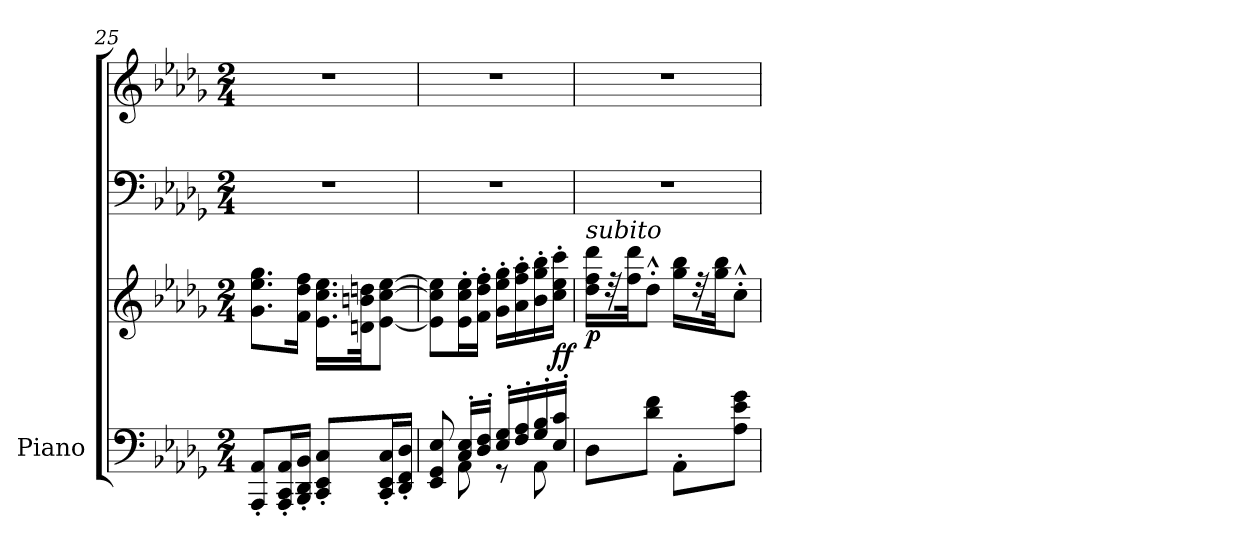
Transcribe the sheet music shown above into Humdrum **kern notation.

**kern	**kern	**kern	**kern	**dynam
*part1	*part1	*part1	*part1	*part1
*staff4	*staff3	*staff2	*staff1	*staff1/2/3/4
*I"Piano	*	*	*	*
*I'Pno.	*	*	*	*
*clefF4	*clefG2	*clefF4	*clefG2	*
*k[b-e-a-d-g-]	*k[b-e-a-d-g-]	*k[b-e-a-d-g-]	*k[b-e-a-d-g-]	*
*M2/4	*M2/4	*M2/4	*M2/4	*
*MM60	*MM60	*MM60	*MM60	*
=25	=25	=25	=25	=25
8AAA-/' 8AA-/'L	8.g-\ 8.ee-\ 8.gg-\L	2r	2r	.
16AAA-/' 16CC/' 16AA-/'L	.	.	.	.
16BBB-/' 16DD-/' 16BB-/'JJ	16f\ 16dd-\ 16ff\Jk	.	.	.
8CC/' 8EE-/' 8C/'L	16.e-\ 16.cc\ 16.ee-\LL	.	.	.
.	32dn\ 32bn\ 32ddn\JK	.	.	.
16CC/' 16EE-/' 16C/'L	[8e-\ [8cc\ [8ee-\J	.	.	.
16DD-/' 16FF/' 16D-/'JJ	.	.	.	.
=26	=26	=26	=26	=26
*^	*	*	*	*
8EE-/ 8GG-/ 8E-/	8ryy	8e-\] 8cc\] 8ee-\]L	2r	2r	.
16C/' 16E-/'LL	8AA-\	16e-\' 16cc\' 16ee-\'L	.	.	.
16D-/' 16F/'JJ	.	16f\' 16dd-\' 16ff\'JJ	.	.	.
16E-/' 16G-/'LL	8r	16g-\' 16ee-\' 16gg-\'LL	.	.	.
16F/' 16A-/'	.	16a-\' 16ff\' 16aa-\'	.	.	.
16G-/' 16B-/'	8AA-\	16b-\' 16gg-\' 16bb-\'	.	.	.
!	!	!	!	!	!LO:DY:b=3
16E-/' 16c/'JJ	.	16cc\' 16ee-\' 16ccc\'JJ	.	.	ff
*v	*v	*	*	*	*
=27	=27	=27	=27	=27
!	!LO:TX:a:i:t=subito	!	!	!
!	!	!	!	!LO:DY:b=3
8D-\L	16dd-\ 16ff\ 16ddd-\LL	2r	2r	p
.	32rdd	.	.	.
.	32ff\ 32ddd-\JK	.	.	.
8d-\ 8f\J	8dd-'^^\J	.	.	.
8AA-'\L	16gg-\ 16bb-\LL	.	.	.
.	32rdd	.	.	.
.	32gg-\ 32bb-\JK	.	.	.
8A-\ 8e-\ 8g-\J	8cc'^^\J	.	.	.
=	=	=	=	=
*-	*-	*-	*-	*-
